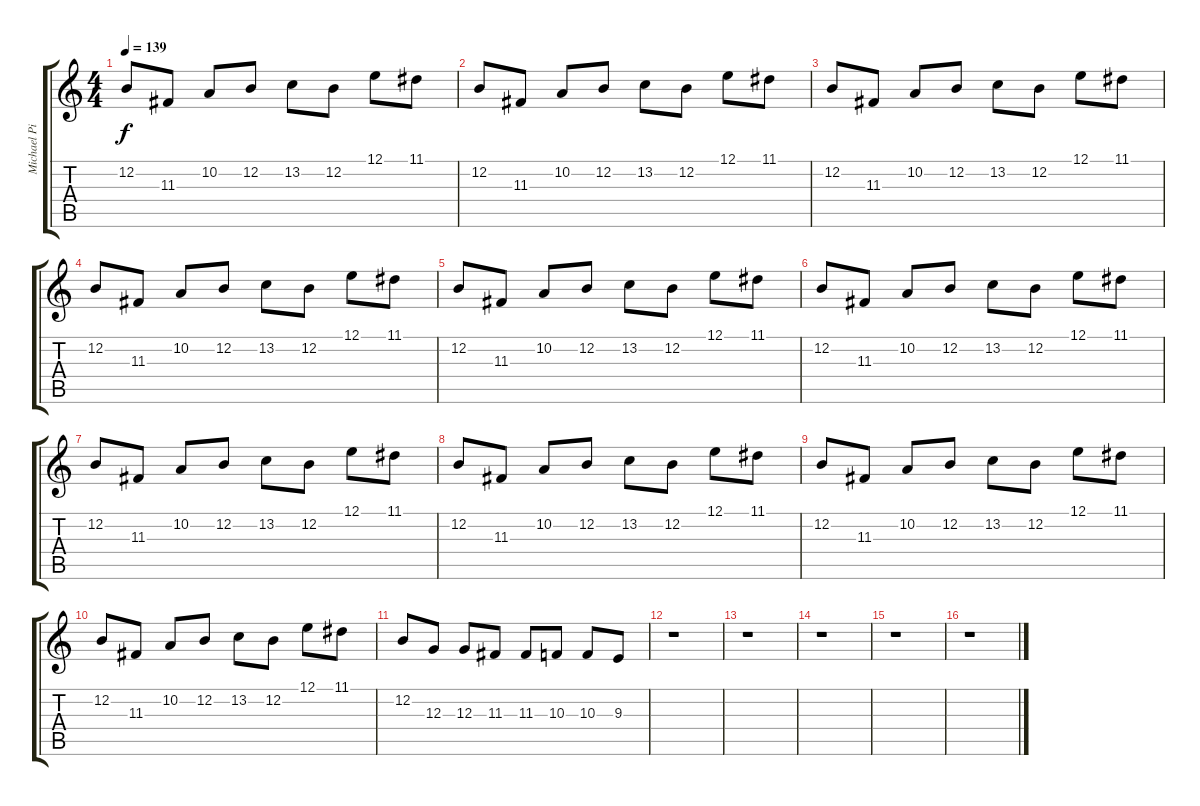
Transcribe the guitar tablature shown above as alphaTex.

\track ("Michael Pinella" "Michael Pi") {instrument synthbrass1}
\staff {score tabs}
\tuning (E4 B3 G3 D3 A2 E2) {hide}
\ts (4 4)
\tempo 139
\clef g2
\ks c
12.2.8{dy f} 11.3.8 10.2.8 12.2.8 13.2.8 12.2.8 12.1.8 11.1.8 |
12.2.8 11.3.8 10.2.8 12.2.8 13.2.8 12.2.8 12.1.8 11.1.8 |
12.2.8 11.3.8 10.2.8 12.2.8 13.2.8 12.2.8 12.1.8 11.1.8 |
12.2.8 11.3.8 10.2.8 12.2.8 13.2.8 12.2.8 12.1.8 11.1.8 |
12.2.8 11.3.8 10.2.8 12.2.8 13.2.8 12.2.8 12.1.8 11.1.8 |
12.2.8 11.3.8 10.2.8 12.2.8 13.2.8 12.2.8 12.1.8 11.1.8 |
12.2.8 11.3.8 10.2.8 12.2.8 13.2.8 12.2.8 12.1.8 11.1.8 |
12.2.8 11.3.8 10.2.8 12.2.8 13.2.8 12.2.8 12.1.8 11.1.8 |
12.2.8 11.3.8 10.2.8 12.2.8 13.2.8 12.2.8 12.1.8 11.1.8 |
12.2.8 11.3.8 10.2.8 12.2.8 13.2.8 12.2.8 12.1.8 11.1.8 |
12.2.8 12.3.8 12.3.8 11.3.8 11.3.8 10.3.8 10.3.8 9.3.8 |
r.1 |
r.1 |
r.1 |
r.1 |
r.1
